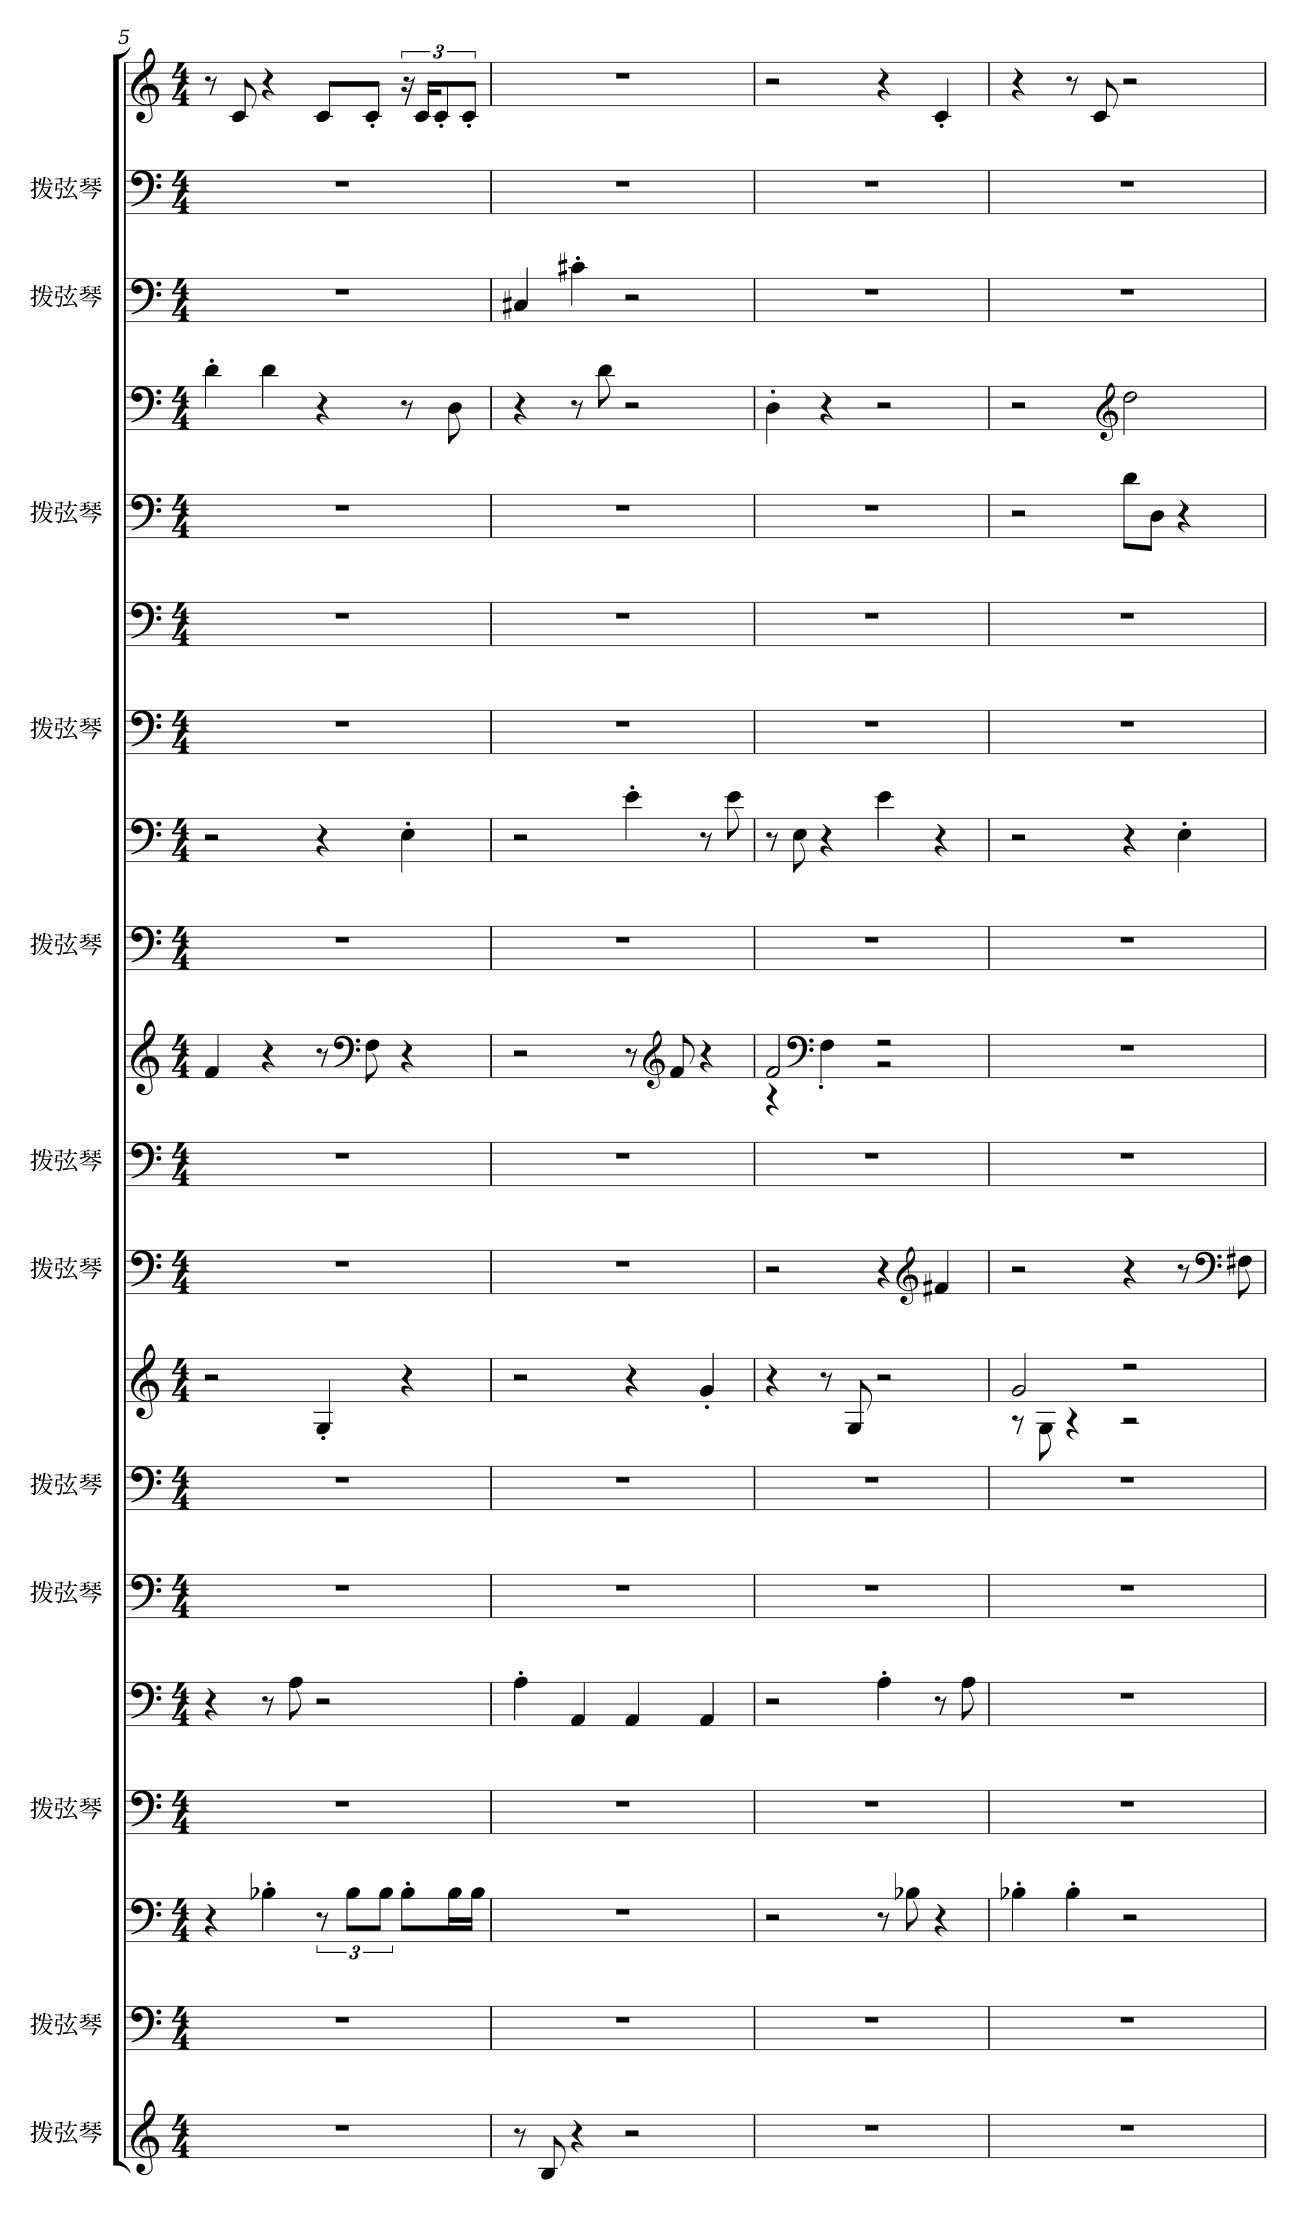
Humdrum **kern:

**kern	**kern	**kern	**kern	**kern	**kern	**kern	**kern	**kern	**kern	**kern	**kern	**kern	**kern	**kern	**kern	**kern	**kern	**kern	**kern
*part12	*part11	*part11	*part10	*part10	*part9	*part8	*part8	*part7	*part6	*part6	*part5	*part5	*part4	*part4	*part3	*part3	*part2	*part1	*part1
*staff20	*staff19	*staff18	*staff17	*staff16	*staff15	*staff14	*staff13	*staff12	*staff11	*staff10	*staff9	*staff8	*staff7	*staff6	*staff5	*staff4	*staff3	*staff2	*staff1
*I"拨弦琴	*I"拨弦琴	*	*I"拨弦琴	*	*I"拨弦琴	*I"拨弦琴	*	*I"拨弦琴	*I"拨弦琴	*	*I"拨弦琴	*	*I"拨弦琴	*	*I"拨弦琴	*	*I"拨弦琴	*I"拨弦琴	*
!!LO:PB:g=z
*clefG2	*clefF4	*clefF4	*clefF4	*clefF4	*clefF4	*clefF4	*clefG2	*clefF4	*clefF4	*clefG2	*clefF4	*clefF4	*clefF4	*clefF4	*clefF4	*clefF4	*clefF4	*clefF4	*clefG2
*k[]	*k[]	*k[]	*k[]	*k[]	*k[]	*k[]	*k[]	*k[]	*k[]	*k[]	*k[]	*k[]	*k[]	*k[]	*k[]	*k[]	*k[]	*k[]	*k[]
*M4/4	*M4/4	*M4/4	*M4/4	*M4/4	*M4/4	*M4/4	*M4/4	*M4/4	*M4/4	*M4/4	*M4/4	*M4/4	*M4/4	*M4/4	*M4/4	*M4/4	*M4/4	*M4/4	*M4/4
=5	=5	=5	=5	=5	=5	=5	=5	=5	=5	=5	=5	=5	=5	=5	=5	=5	=5	=5	=5
1r	1r	4r	1r	4r	1r	1r	2r	1r	1r	4f/	1r	2r	1r	1r	1r	4d'\	1r	1r	8r
.	.	.	.	.	.	.	.	.	.	.	.	.	.	.	.	.	.	.	8c/
.	.	4B-X'\	.	8r	.	.	.	.	.	4r	.	.	.	.	.	4d\	.	.	4r
.	.	.	.	8A\	.	.	.	.	.	.	.	.	.	.	.	.	.	.	.
.	.	12r	.	2r	.	.	4G'/	.	.	8r	.	4r	.	.	.	4r	.	.	8c/L
.	.	12B-\L	.	.	.	.	.	.	.	.	.	.	.	.	.	.	.	.	.
*	*	*	*	*	*	*	*	*	*	*clefF4	*	*	*	*	*	*	*	*	*
.	.	.	.	.	.	.	.	.	.	8F\	.	.	.	.	.	.	.	.	8c'/J
.	.	12B-\J	.	.	.	.	.	.	.	.	.	.	.	.	.	.	.	.	.
.	.	8B-'\L	.	.	.	.	4r	.	.	4r	.	4E'\	.	.	.	8r	.	.	24r
.	.	.	.	.	.	.	.	.	.	.	.	.	.	.	.	.	.	.	24c/KL
.	.	.	.	.	.	.	.	.	.	.	.	.	.	.	.	.	.	.	12c'/
.	.	16B-\L	.	.	.	.	.	.	.	.	.	.	.	.	.	8D\	.	.	.
.	.	.	.	.	.	.	.	.	.	.	.	.	.	.	.	.	.	.	12c'/J
.	.	16B-\JJ	.	.	.	.	.	.	.	.	.	.	.	.	.	.	.	.	.
=6	=6	=6	=6	=6	=6	=6	=6	=6	=6	=6	=6	=6	=6	=6	=6	=6	=6	=6	=6
8r	1r	1r	1r	4A'\	1r	1r	2r	1r	1r	2r	1r	2r	1r	1r	1r	4r	4C#X/	1r	1r
8B/	.	.	.	.	.	.	.	.	.	.	.	.	.	.	.	.	.	.	.
4r	.	.	.	4AA/	.	.	.	.	.	.	.	.	.	.	.	8r	4c#X'\	.	.
.	.	.	.	.	.	.	.	.	.	.	.	.	.	.	.	8d\	.	.	.
2r	.	.	.	4AA/	.	.	4r	.	.	8r	.	4e'\	.	.	.	2r	2r	.	.
*	*	*	*	*	*	*	*	*	*	*clefG2	*	*	*	*	*	*	*	*	*
.	.	.	.	.	.	.	.	.	.	8f/	.	.	.	.	.	.	.	.	.
.	.	.	.	4AA/	.	.	4g'/	.	.	4r	.	8r	.	.	.	.	.	.	.
.	.	.	.	.	.	.	.	.	.	.	.	8e\	.	.	.	.	.	.	.
=7	=7	=7	=7	=7	=7	=7	=7	=7	=7	=7	=7	=7	=7	=7	=7	=7	=7	=7	=7
*	*	*	*	*	*	*	*	*	*	*^	*	*	*	*	*	*	*	*	*
1r	1r	2r	1r	2r	1r	1r	4r	2r	1r	2f/	4r	1r	8r	1r	1r	1r	4D'\	1r	1r	2r
.	.	.	.	.	.	.	.	.	.	.	.	.	8E\	.	.	.	.	.	.	.
*	*	*	*	*	*	*	*	*	*	*clefF4	*	*	*	*	*	*	*	*	*	*
.	.	.	.	.	.	.	8r	.	.	.	4F'\	.	4r	.	.	.	4r	.	.	.
.	.	.	.	.	.	.	8G/	.	.	.	.	.	.	.	.	.	.	.	.	.
.	.	8r	.	4A'\	.	.	2r	4r	.	2r	2r	.	4e\	.	.	.	2r	.	.	4r
.	.	8B-X\	.	.	.	.	.	.	.	.	.	.	.	.	.	.	.	.	.	.
*	*	*	*	*	*	*	*	*clefG2	*	*	*	*	*	*	*	*	*	*	*	*
.	.	4r	.	8r	.	.	.	4f#X/	.	.	.	.	4r	.	.	.	.	.	.	4c'/
.	.	.	.	8A\	.	.	.	.	.	.	.	.	.	.	.	.	.	.	.	.
*	*	*	*	*	*	*	*	*	*	*v	*v	*	*	*	*	*	*	*	*	*
!!LO:PB:g=z
=8	=8	=8	=8	=8	=8	=8	=8	=8	=8	=8	=8	=8	=8	=8	=8	=8	=8	=8	=8
*	*	*	*	*	*	*	*^	*	*	*	*	*	*	*	*	*	*	*	*
1r	1r	4B-X'\	1r	1r	1r	1r	2g/	8r	2r	1r	1r	1r	2r	1r	1r	2r	2r	1r	1r	4r
.	.	.	.	.	.	.	.	8G\	.	.	.	.	.	.	.	.	.	.	.	.
.	.	4B-'\	.	.	.	.	.	4r	.	.	.	.	.	.	.	.	.	.	.	8r
.	.	.	.	.	.	.	.	.	.	.	.	.	.	.	.	.	.	.	.	8c/
*	*	*	*	*	*	*	*	*	*	*	*	*	*	*	*	*	*clefG2	*	*	*
.	.	2r	.	.	.	.	2r	2r	4r	.	.	.	4r	.	.	8d\L	2dd\	.	.	2r
.	.	.	.	.	.	.	.	.	.	.	.	.	.	.	.	8D\J	.	.	.	.
.	.	.	.	.	.	.	.	.	8r	.	.	.	4E'\	.	.	4r	.	.	.	.
*	*	*	*	*	*	*	*	*	*clefF4	*	*	*	*	*	*	*	*	*	*	*
.	.	.	.	.	.	.	.	.	8F#X\	.	.	.	.	.	.	.	.	.	.	.
*	*	*	*	*	*	*	*v	*v	*	*	*	*	*	*	*	*	*	*	*	*
=	=	=	=	=	=	=	=	=	=	=	=	=	=	=	=	=	=	=	=
*-	*-	*-	*-	*-	*-	*-	*-	*-	*-	*-	*-	*-	*-	*-	*-	*-	*-	*-	*-
